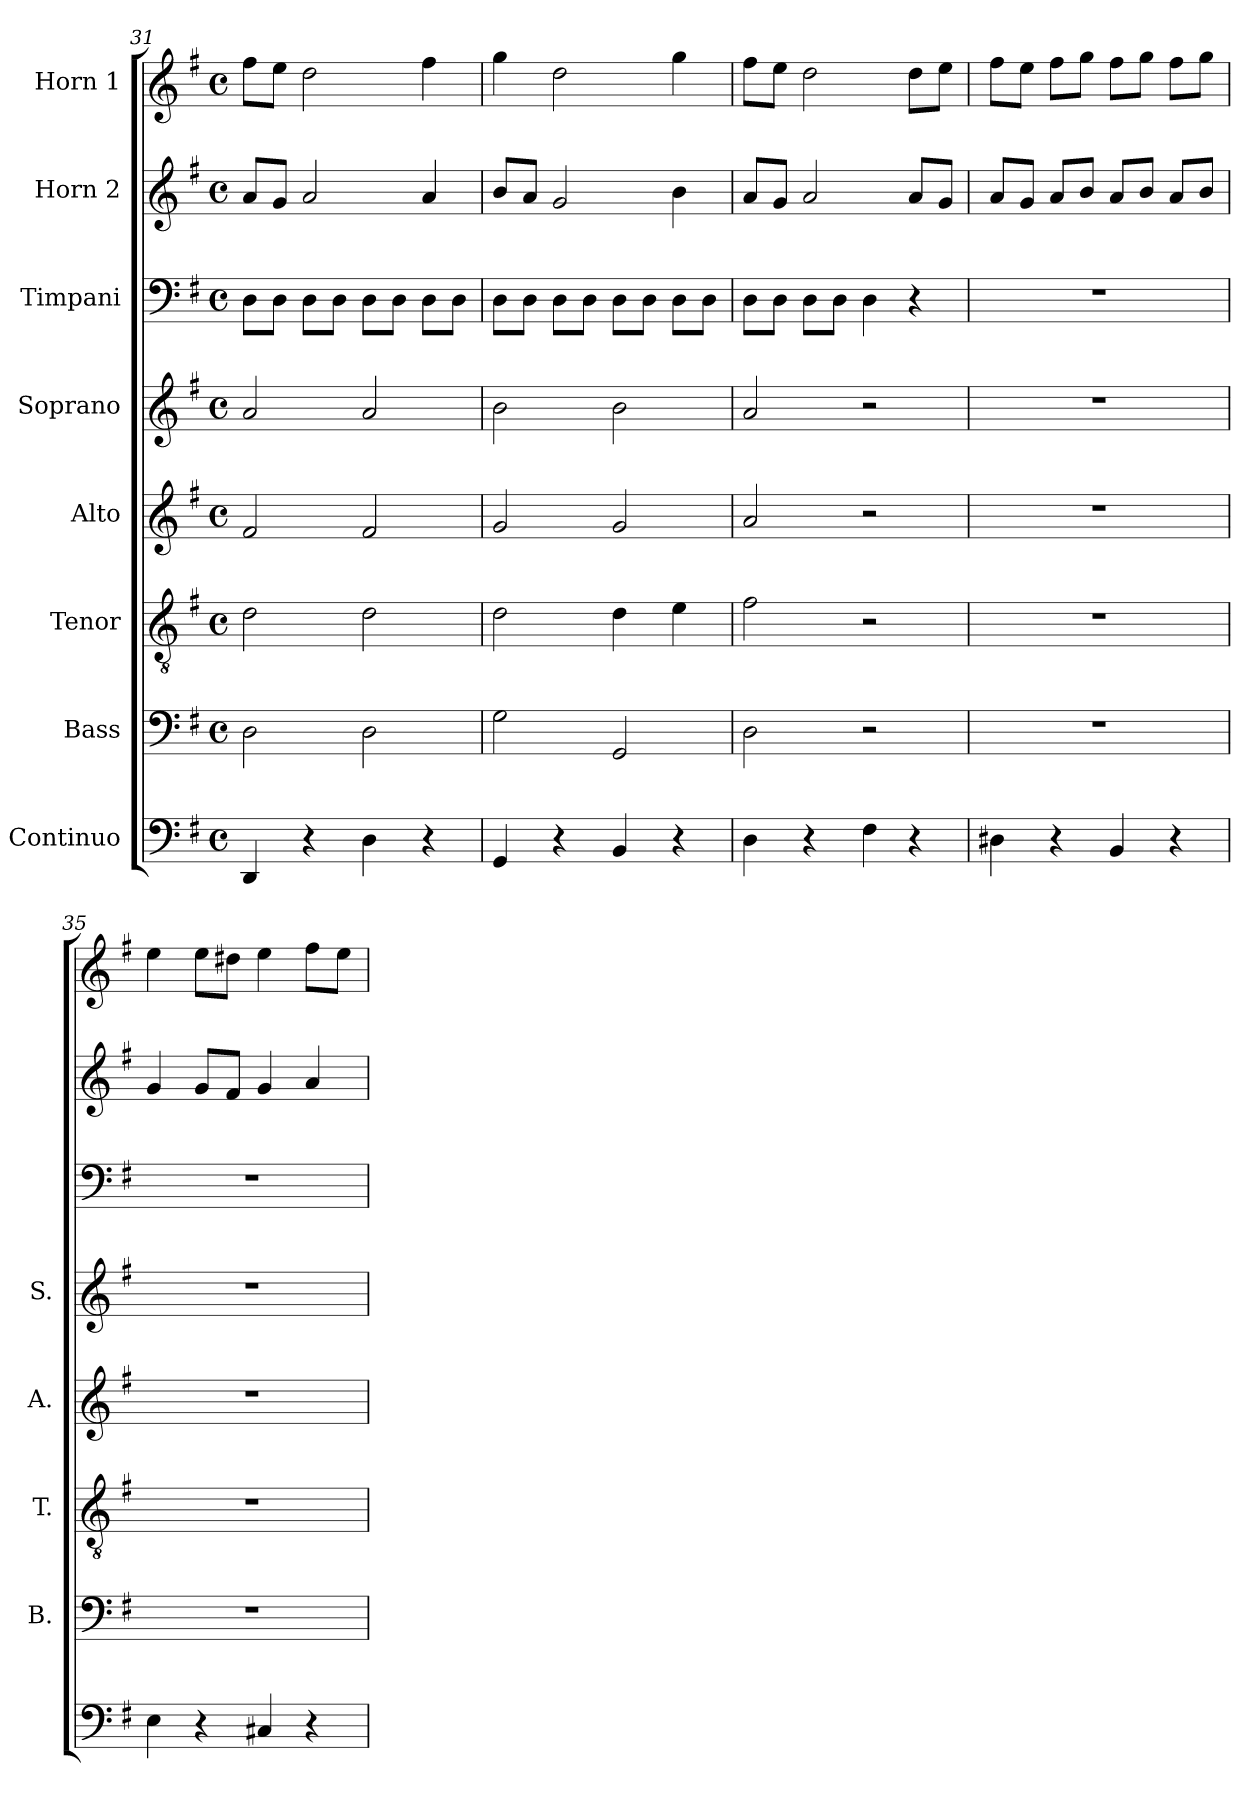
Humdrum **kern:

**kern	**kern	**kern	**kern	**kern	**kern	**kern	**kern
*part8	*part7	*part6	*part5	*part4	*part3	*part2	*part1
*staff8	*staff7	*staff6	*staff5	*staff4	*staff3	*staff2	*staff1
*I"Continuo	*I"Bass	*I"Tenor	*I"Alto	*I"Soprano	*I"Timpani	*I"Horn 2	*I"Horn 1
*	*I'B.	*I'T.	*I'A.	*I'S.	*	*	*
!!LO:PB:g=z
*clefF4	*clefF4	*clefGv2	*clefG2	*clefG2	*clefF4	*clefG2	*clefG2
*k[f#]	*k[f#]	*k[f#]	*k[f#]	*k[f#]	*k[f#]	*k[f#]	*k[f#]
*G:	*G:	*G:	*G:	*G:	*G:	*G:	*G:
*M4/4	*M4/4	*M4/4	*M4/4	*M4/4	*M4/4	*M4/4	*M4/4
*met(c)	*met(c)	*met(c)	*met(c)	*met(c)	*met(c)	*met(c)	*met(c)
=31	=31	=31	=31	=31	=31	=31	=31
4DD/	2D\	2d\	2f#/	2a/	8D\L	8a/L	8ff#\L
.	.	.	.	.	8D\J	8g/J	8ee\J
4r	.	.	.	.	8D\L	2a/	2dd\
.	.	.	.	.	8D\J	.	.
4D\	2D\	2d\	2f#/	2a/	8D\L	.	.
.	.	.	.	.	8D\J	.	.
4r	.	.	.	.	8D\L	4a/	4ff#\
.	.	.	.	.	8D\J	.	.
=32	=32	=32	=32	=32	=32	=32	=32
4GG/	2G\	2d\	2g/	2b\	8D\L	8b/L	4gg\
.	.	.	.	.	8D\J	8a/J	.
4r	.	.	.	.	8D\L	2g/	2dd\
.	.	.	.	.	8D\J	.	.
4BB/	2GG/	4d\	2g/	2b\	8D\L	.	.
.	.	.	.	.	8D\J	.	.
4r	.	4e\	.	.	8D\L	4b\	4gg\
.	.	.	.	.	8D\J	.	.
=33	=33	=33	=33	=33	=33	=33	=33
4D\	2D\	2f#\	2a/	2a/	8D\L	8a/L	8ff#\L
.	.	.	.	.	8D\J	8g/J	8ee\J
4r	.	.	.	.	8D\L	2a/	2dd\
.	.	.	.	.	8D\J	.	.
4F#\	2r	2r	2r	2r	4D\	.	.
4r	.	.	.	.	4r	8a/L	8dd\L
.	.	.	.	.	.	8g/J	8ee\J
=34	=34	=34	=34	=34	=34	=34	=34
4D#X\	1r	1r	1r	1r	1r	8a/L	8ff#\L
.	.	.	.	.	.	8g/J	8ee\J
4r	.	.	.	.	.	8a/L	8ff#\L
.	.	.	.	.	.	8b/J	8gg\J
4BB/	.	.	.	.	.	8a/L	8ff#\L
.	.	.	.	.	.	8b/J	8gg\J
4r	.	.	.	.	.	8a/L	8ff#\L
.	.	.	.	.	.	8b/J	8gg\J
=35	=35	=35	=35	=35	=35	=35	=35
4E\	1r	1r	1r	1r	1r	4g/	4ee\
4r	.	.	.	.	.	8g/L	8ee\L
.	.	.	.	.	.	8f#/J	8dd#X\J
4C#X/	.	.	.	.	.	4g/	4ee\
4r	.	.	.	.	.	4a/	8ff#\L
.	.	.	.	.	.	.	8ee\J
=	=	=	=	=	=	=	=
*-	*-	*-	*-	*-	*-	*-	*-
